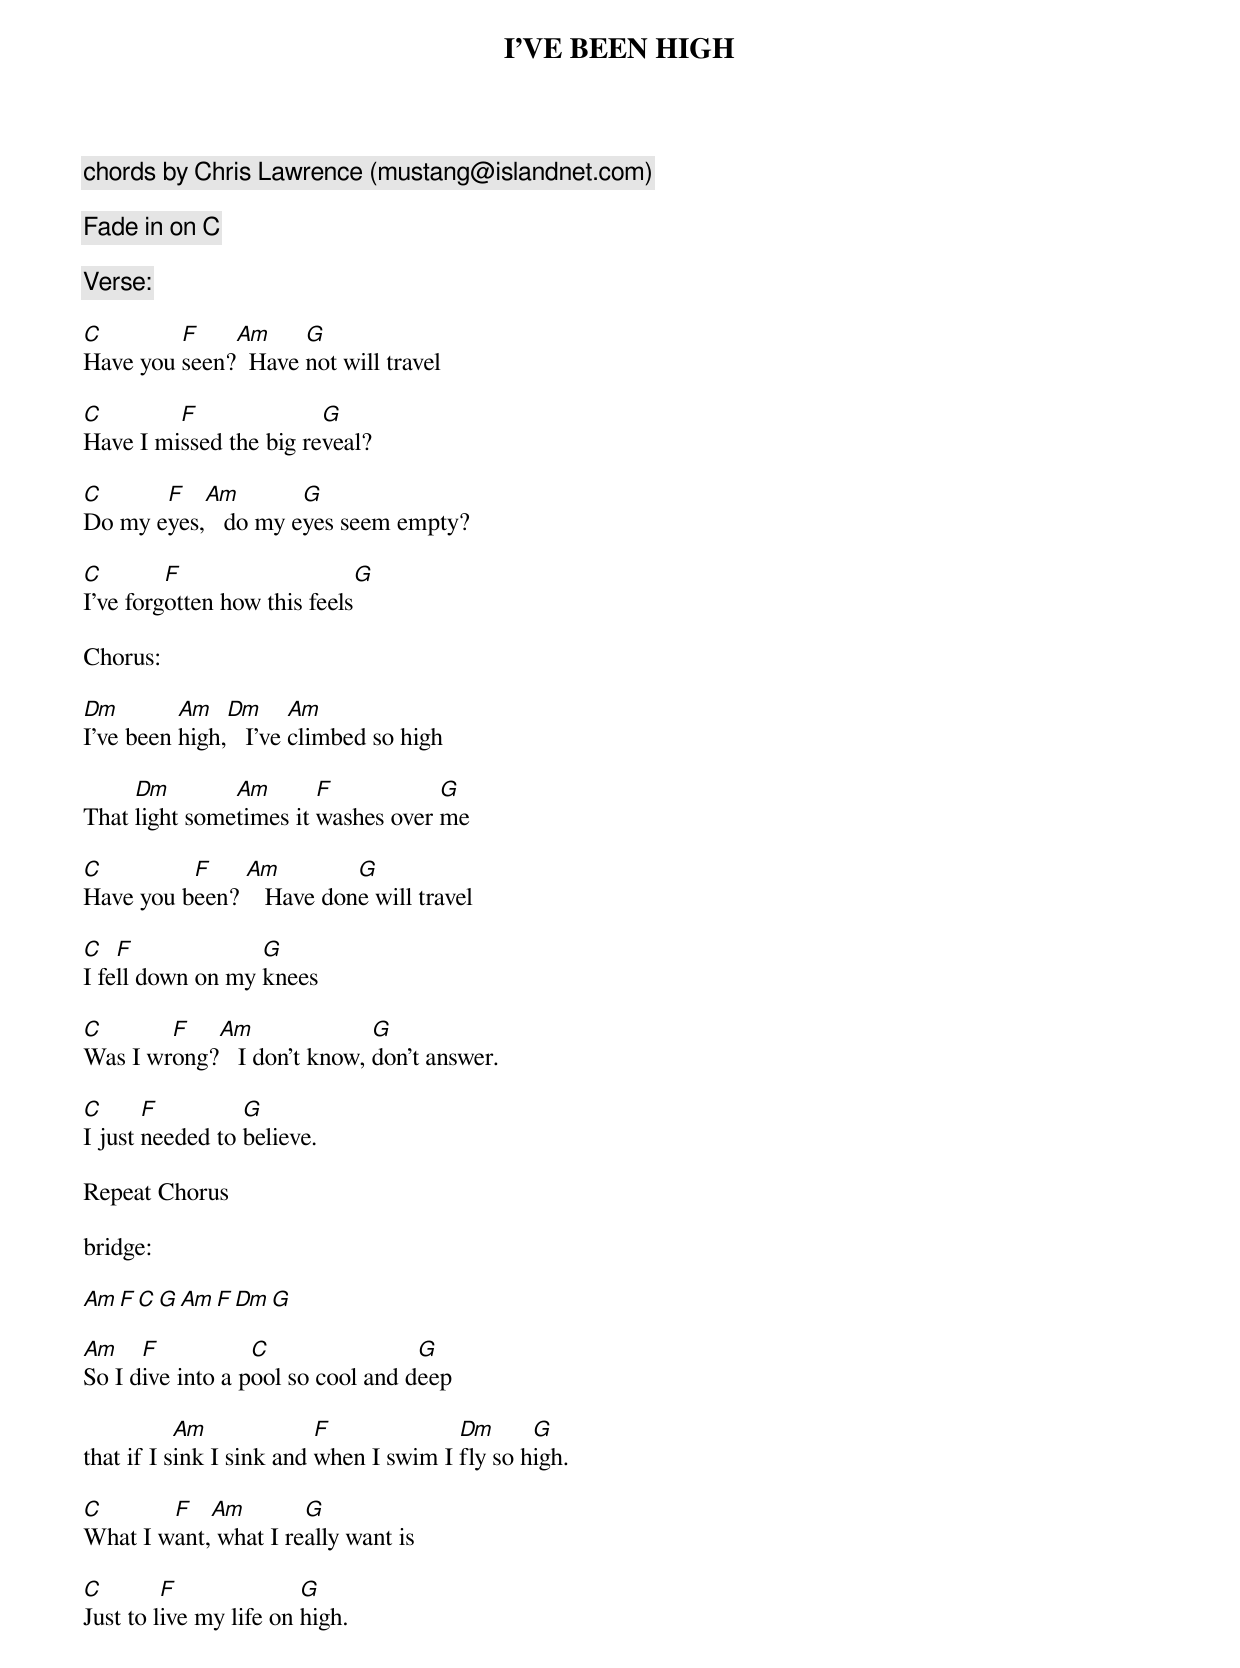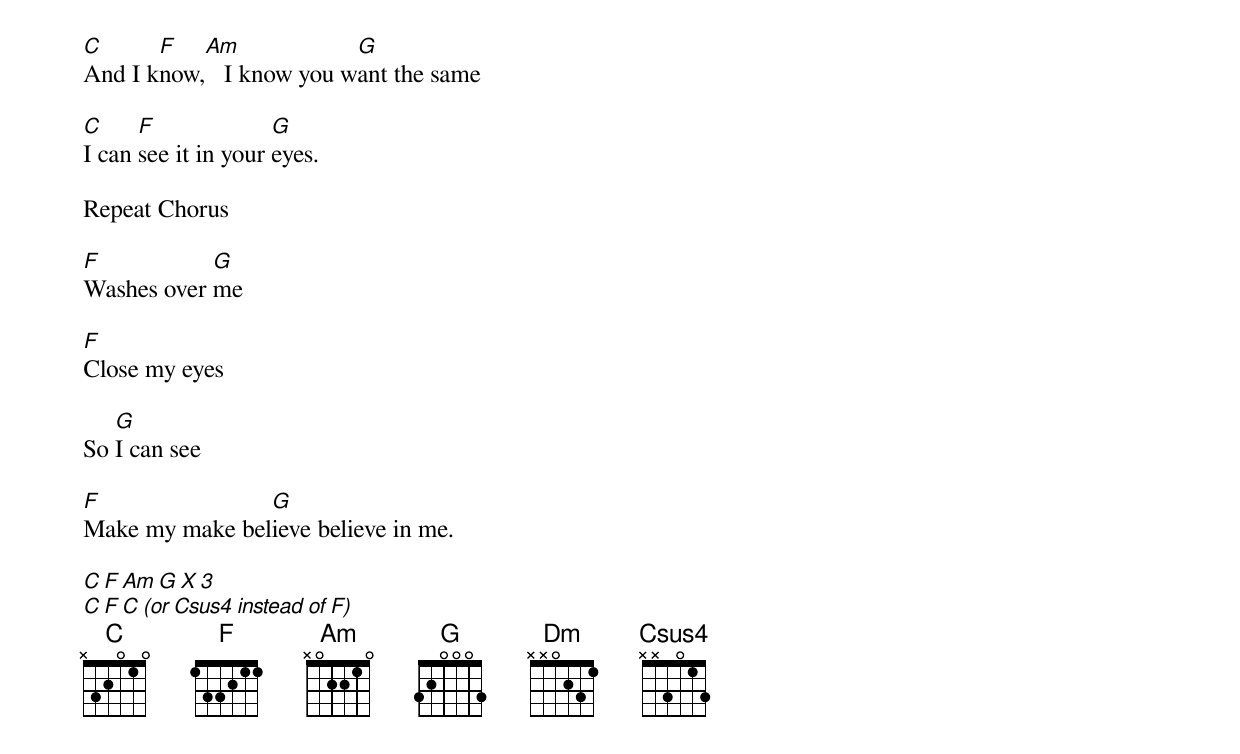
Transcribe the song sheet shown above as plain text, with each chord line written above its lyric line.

I'VE BEEN HIGH

chords by Chris Lawrence (mustang@islandnet.com)

Fade in on C

Verse:

C        F    Am     G
Have you seen?  Have not will travel

C        F              G
Have I missed the big reveal?

C      F   Am        G
Do my eyes,   do my eyes seem empty?

C        F                   G
I've forgotten how this feels

Chorus:

Dm        Am   Dm      Am
I've been high,   I've climbed so high

     Dm        Am       F           G
That light sometimes it washes over me

C         F    Am         G
Have you been?    Have done will travel

C   F             G
I fell down on my knees

C       F   Am               G
Was I wrong?   I don't know, don't answer.

C      F         G
I just needed to believe.

Repeat Chorus

bridge:

Am F C G Am F Dm G

Am    F           C                G
So I dive into a pool so cool and deep

           Am             F             Dm      G
that if I sink I sink and when I swim I fly so high.

C       F   Am        G
What I want, what I really want is

C        F              G
Just to live my life on high.

C      F   Am             G
And I know,   I know you want the same

C     F              G
I can see it in your eyes.

Repeat Chorus

F           G
Washes over me

F
Close my eyes

   G
So I can see

F               G
Make my make believe believe in me.

C F Am G X 3
C F C (or Csus4 instead of F)
